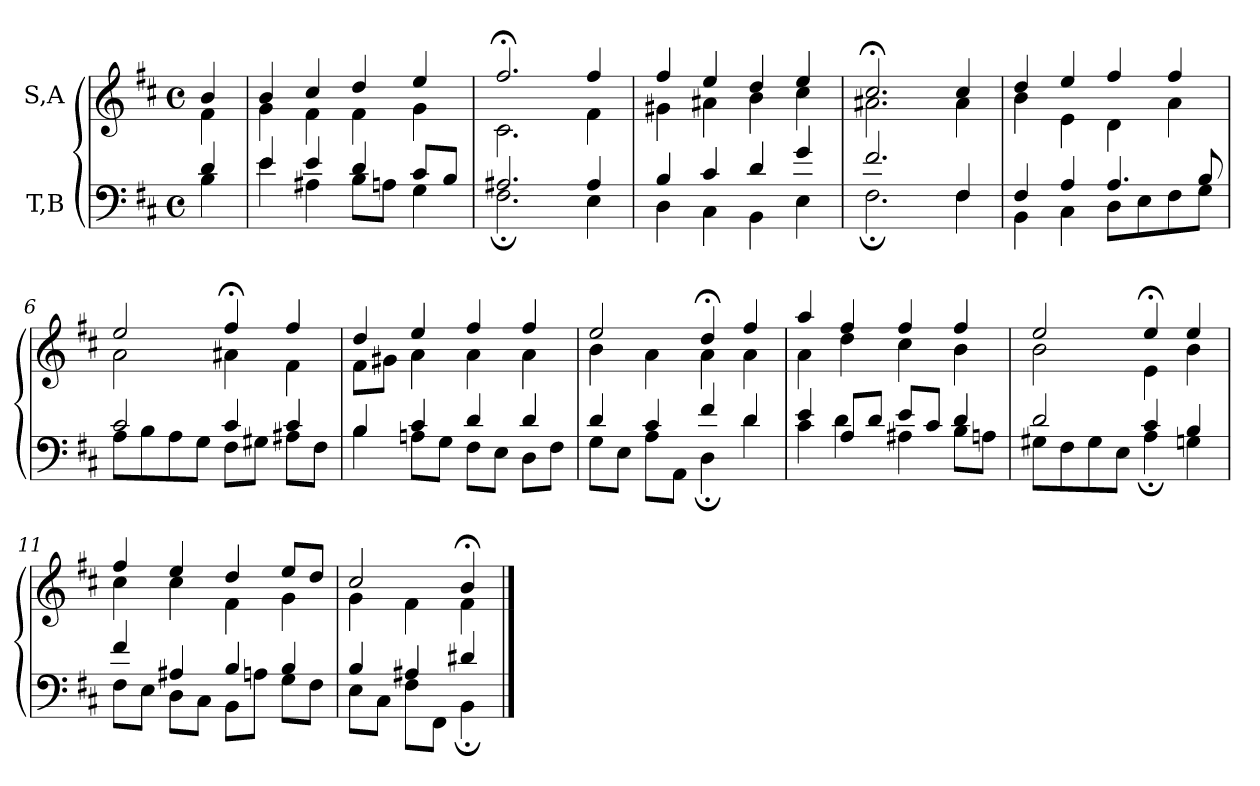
**kern	**kern
*part2	*part1
*staff2	*staff1
*I"T,B	*I"S,A
*clefF4	*clefG2
*k[f#c#]	*k[f#c#]
*M4/4	*M4/4
*met(c)	*met(c)
=	=
*^	*^
4d	4B	4b	4f#
=1	=1	=1	=1
4e	4e	4b	4g
4e	4A#X	4cc#	4f#
4d	8BL	4dd	4f#
.	8AnJ	.	.
8c#L	4G	4ee	4g
8BJ	.	.	.
=2	=2	=2	=2
2.A#X	2.F#;	2.ff#;<	2.c#
4A#	4E	4ff#	4f#
=3	=3	=3	=3
4B	4D	4ff#	4g#X
4c#	4C#	4ee	4a#X
4d	4BB	4dd	4b
4g	4E	4ee	4cc#
=4	=4	=4	=4
2.f#	2.F#;	2.cc#;<	2.a#X
4F#	4F#	4cc#	4a#
=5	=5	=5	=5
4F#	4BB	4dd	4b
4A	4C#	4ee	4e
4.A	8DL	4ff#	4d
.	8E	.	.
.	8F#	4ff#	4a
8B	8GJ	.	.
=6	=6	=6	=6
2c#	8AL	2ee	2a
.	8B	.	.
.	8A	.	.
.	8GJ	.	.
4c#	8F#L	4ff#;<	4a#X
.	8G#XJ	.	.
4c#	8A#XL	4ff#	4f#
.	8F#J	.	.
=7	=7	=7	=7
4B	4B	4dd	8f#L
.	.	.	8g#XJ
4c#	8AnL	4ee	4a
.	8GJ	.	.
4d	8F#L	4ff#	4a
.	8EJ	.	.
4d	8DL	4ff#	4a
.	8F#J	.	.
=8	=8	=8	=8
4d	8GL	2ee	4b
.	8EJ	.	.
4c#	8AL	.	4a
.	8AAJ	.	.
4f#	4D;	4dd;<	4a
4d	4d	4ff#	4a
=9	=9	=9	=9
4e	4c#	4aa	4a
8AL	4d	4ff#	4dd
8dJ	.	.	.
8eL	4A#X	4ff#	4cc#
8c#J	.	.	.
4d	8BL	4ff#	4b
.	8AnJ	.	.
=10	=10	=10	=10
2d	8G#XL	2ee	2b
.	8F#	.	.
.	8G#	.	.
.	8EJ	.	.
4c#	4A;	4ee;<	4e
4B	4Gn	4ee	4b
=11	=11	=11	=11
4f#	8F#L	4ff#	4cc#
.	8EJ	.	.
4A#X	8DL	4ee	4cc#
.	8C#J	.	.
4B	8BBL	4dd	4f#
.	8AnJ	.	.
4B	8GL	8eeL	4g
.	8F#J	8ddJ	.
=1361	=1361	=1361	=1361
4B	8EL	2cc#	4g
.	8C#J	.	.
4A#X	8F#L	.	4f#
.	8FF#J	.	.
4d#X	4BB;	4b;<	4f#
*v	*v	*	*
*	*v	*v
==	==
*-	*-
